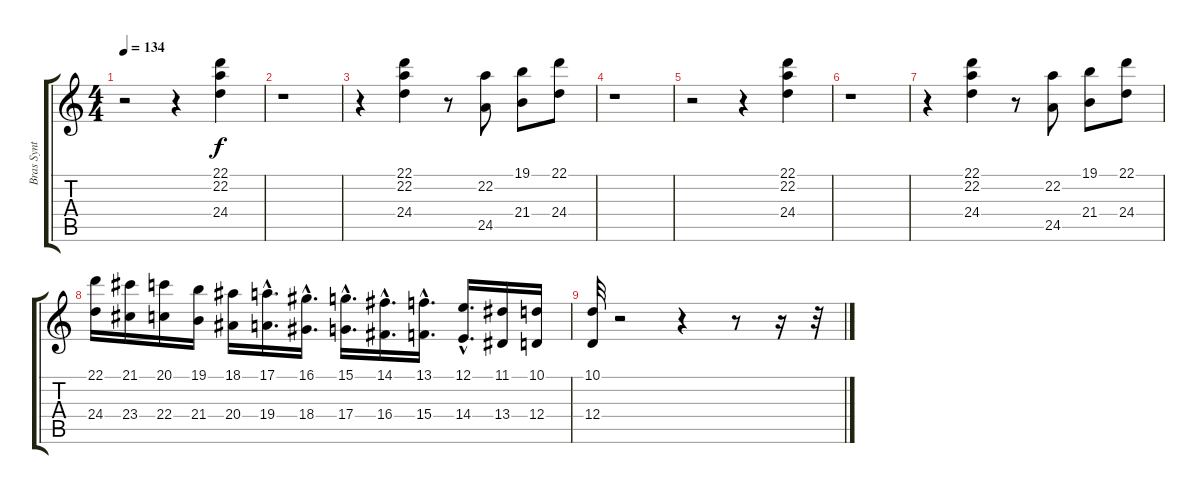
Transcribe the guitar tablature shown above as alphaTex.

\track ("Bras Synt" "Bras Synt") {instrument brasssection}
\staff {score tabs}
\tuning (E4 B3 G3 D3 A2 E2) {hide}
\ts (4 4)
\tempo 134
\clef g2
\ks c
r.2{dy f} r.4 (22.1 22.2 24.4).4 |
r.1 |
r.4 (22.1 22.2 24.4).4 r.8 (22.2 24.5).8 (19.1 21.4).8 (22.1 24.4).8 |
r.1 |
r.2 r.4 (22.1 22.2 24.4).4 |
r.1 |
r.4 (22.1 22.2 24.4).4 r.8 (22.2 24.5).8 (19.1 21.4).8 (22.1 24.4).8 |
(22.1 24.4).16 (21.1 23.4).16 (20.1 22.4).16 (19.1 21.4).16 (18.1 20.4).16 (17.1{hac} 19.4{hac}).16{d} (16.1{hac} 18.4{hac}).16{d} (15.1{hac} 17.4{hac}).16{d} (14.1{hac} 16.4{hac}).16{d} (13.1{hac} 15.4{hac}).16{d} (12.1{hac} 14.4{hac}).16{d} (11.1 13.4).16 (10.1 12.4).16 |
(10.1 12.4).32 r.2 r.4 r.8 r.16 r.32
